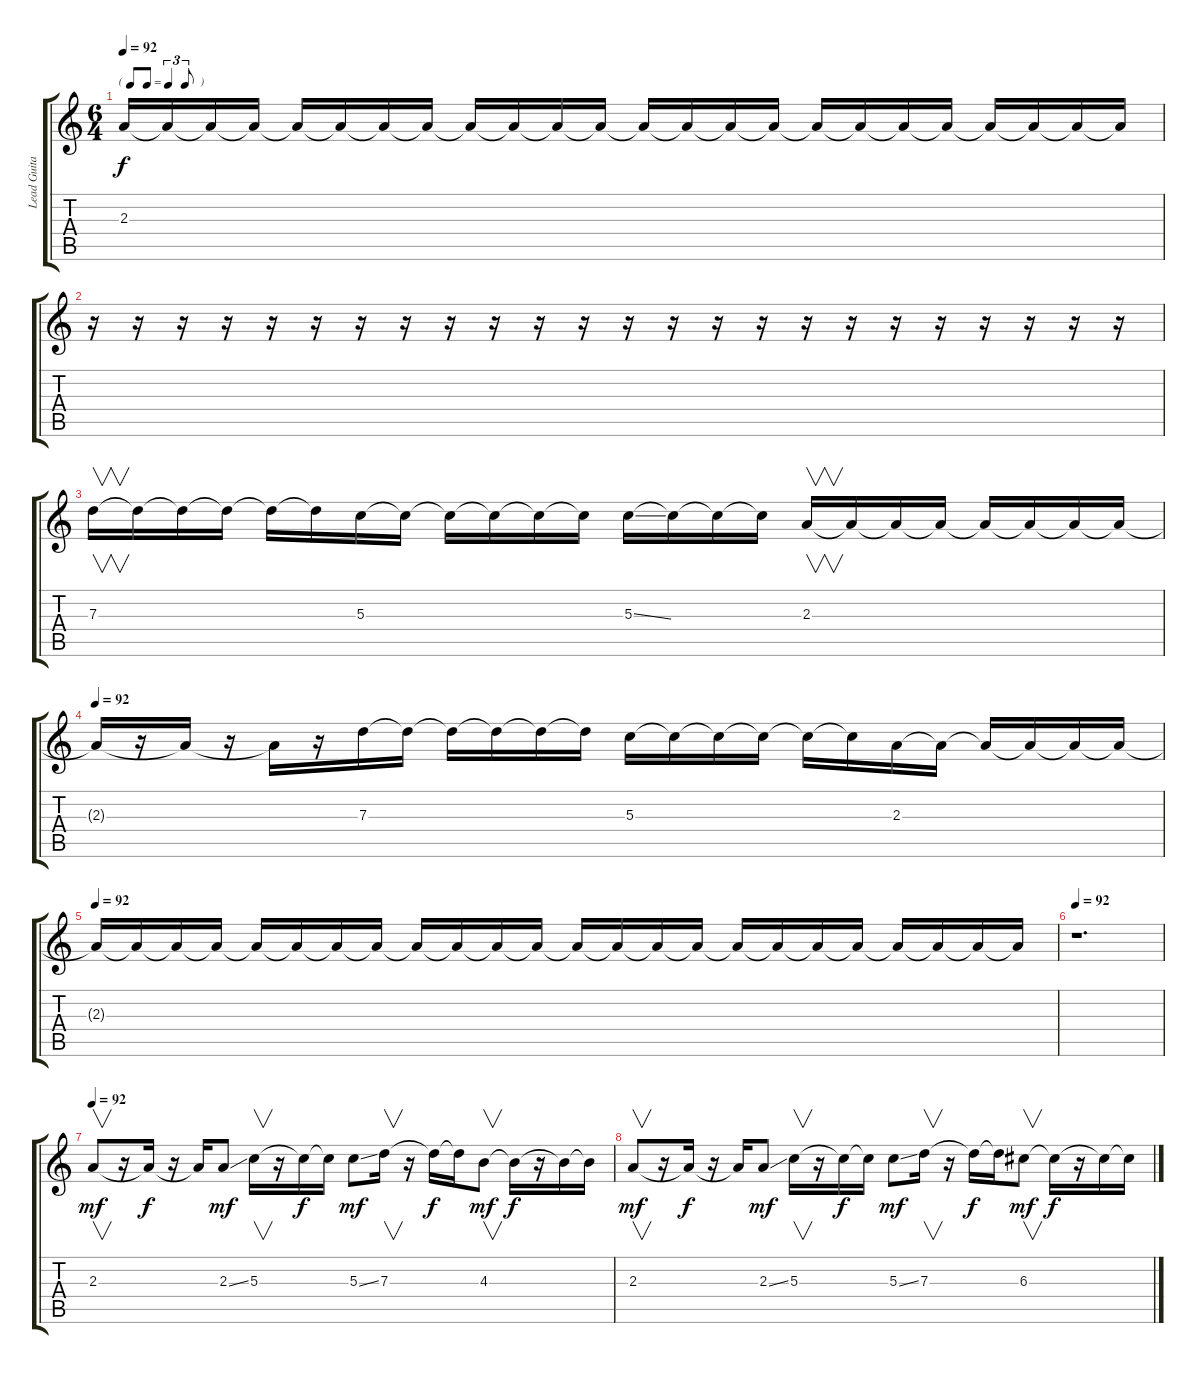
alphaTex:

\track ("Lead Guitar" "Lead Guita") {instrument overdrivenguitar}
\staff {score tabs}
\tuning (E4 B3 G3 D3 A2 E2) {hide}
\ts (6 4)
\tf triplet8th
\tempo 92
\clef g2
\ks c
2.3{t}.16{dy f} 2.3{t}.16 2.3{t}.16 2.3{t}.16 2.3{t}.16 2.3{t}.16 2.3{t}.16 2.3{t}.16 2.3{t}.16 2.3{t}.16 2.3{t}.16 2.3{t}.16 2.3{t}.16 2.3{t}.16 2.3{t}.16 2.3{t}.16 2.3{t}.16 2.3{t}.16 2.3{t}.16 2.3{t}.16 2.3{t}.16 2.3{t}.16 2.3{t}.16 2.3{t}.16 |
r.16 r.16 r.16 r.16 r.16 r.16 r.16 r.16 r.16 r.16 r.16 r.16 r.16 r.16 r.16 r.16 r.16 r.16 r.16 r.16 r.16 r.16 r.16 r.16 |
7.3.16{v volume 16} 7.3{t}.16 7.3{t}.16 7.3{t}.16 7.3{t}.16 7.3{t}.16 5.3.16 5.3{t}.16 5.3{t}.16 5.3{t}.16 5.3{t}.16 5.3{t}.16 5.3{ss}.16 5.3{t}.16 5.3{t}.16 5.3{t}.16 2.3.16{v} 2.3{t}.16 2.3{t}.16 2.3{t}.16 2.3{t}.16 2.3{t}.16 2.3{t}.16 2.3{t}.16 |
\tempo 92
2.3{t}.16 r.16 2.3{t}.16 r.16 2.3{t}.16 r.16 7.3.16 7.3{t}.16 7.3{t}.16 7.3{t}.16 7.3{t}.16 7.3{t}.16 5.3.16 5.3{t}.16 5.3{t}.16 5.3{t}.16 5.3{t}.16 5.3{t}.16 2.3.16 2.3{t}.16 2.3{t}.16 2.3{t}.16 2.3{t}.16 2.3{t}.16 |
\tempo 92
2.3{t}.16 2.3{t}.16 2.3{t}.16 2.3{t}.16 2.3{t}.16 2.3{t}.16 2.3{t}.16 2.3{t}.16 2.3{t}.16 2.3{t}.16 2.3{t}.16 2.3{t}.16 2.3{t}.16 2.3{t}.16 2.3{t}.16 2.3{t}.16 2.3{t}.16 2.3{t}.16 2.3{t}.16 2.3{t}.16 2.3{t}.16 2.3{t}.16 2.3{t}.16 2.3{t}.16 |
\tempo 92
r.1{d} |
\tempo 92
2.3.8{v dy mf volume 16} r.16 2.3{t}.16{dy f} r.16 2.3{t}.16 2.3{ss}.8{dy mf} 5.3.16{v} r.16 5.3{t}.16{dy f} 5.3{t}.16 5.3{ss}.8{dy mf} 7.3.16{v} r.16 7.3{t}.16{dy f} 7.3{t}.16 4.3.8{v dy mf} 4.3{t}.16{dy f} r.16 4.3{t}.16 4.3{t}.16 |
2.3.8{v dy mf} r.16 2.3{t}.16{dy f} r.16 2.3{t}.16 2.3{ss}.8{dy mf} 5.3.16{v} r.16 5.3{t}.16{dy f} 5.3{t}.16 5.3{ss}.8{dy mf} 7.3.16{v} r.16 7.3{t}.16{dy f} 7.3{t}.16 6.3.8{v dy mf} 6.3{t}.16{dy f} r.16 6.3{t}.16 6.3{t}.16
